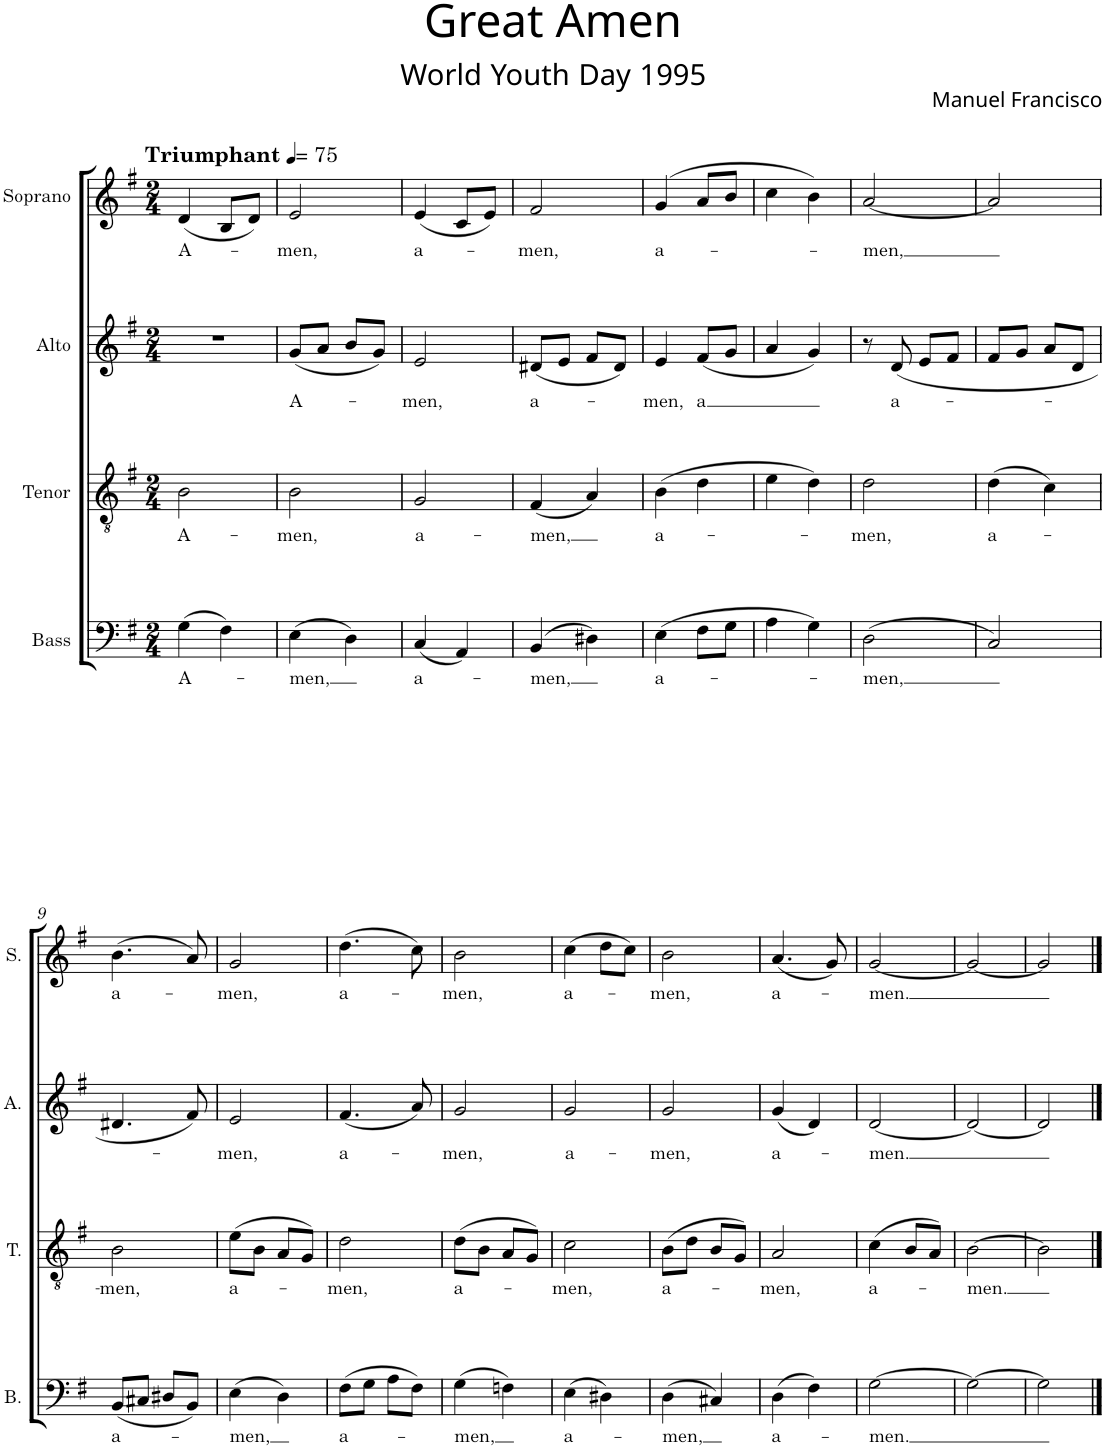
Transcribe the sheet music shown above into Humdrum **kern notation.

**kern	**text	**kern	**text	**kern	**text	**kern	**text
*part4	*part4	*part3	*part3	*part2	*part2	*part1	*part1
*staff4	*staff4	*staff3	*staff3	*staff2	*staff2	*staff1	*staff1
*I"Bass	*	*I"Tenor	*	*I"Alto	*	*I"Soprano	*
*I'B.	*	*I'T.	*	*I'A.	*	*I'S.	*
*clefF4	*	*clefGv2	*	*clefG2	*	*clefG2	*
*k[f#]	*	*k[f#]	*	*k[f#]	*	*k[f#]	*
*M2/4	*	*M2/4	*	*M2/4	*	*M2/4	*
*MM75	*	*MM75	*	*MM75	*	*MM75	*
=1	=1	=1	=1	=1	=1	=1	=1
!	!	!	!	!	!	!LO:TX:a:B:t=Triumphant	!
!	!LO:LY:b	!	!LO:LY:b	!	!	!	!LO:LY:b
(4G\	A-	2B\	A-	2r	.	(4d/	A-
4F#\)	.	.	.	.	.	8B/L	.
.	.	.	.	.	.	8d/J)	.
=2	=2	=2	=2	=2	=2	=2	=2
!	!LO:LY:b	!	!LO:LY:b	!	!LO:LY:b	!	!LO:LY:b
(4E\	-men,	2B\	-men,	(8g/L	A-	2e/	-men,
.	.	.	.	8a/J	.	.	.
4D\)	.	.	.	8b/L	.	.	.
.	.	.	.	8g/J)	.	.	.
=3	=3	=3	=3	=3	=3	=3	=3
!	!LO:LY:b	!	!LO:LY:b	!	!LO:LY:b	!	!LO:LY:b
(4C/	a-	2G/	a-	2e/	-men,	(4e/	a-
4AA/)	.	.	.	.	.	8c/L	.
.	.	.	.	.	.	8e/J)	.
=4	=4	=4	=4	=4	=4	=4	=4
!	!LO:LY:b	!	!LO:LY:b	!	!LO:LY:b	!	!LO:LY:b
(4BB/	-men,	(4F#/	-men,	(8d#X/L	a-	2f#/	-men,
.	.	.	.	8e/J	.	.	.
4D#X\)	.	4A/)	.	8f#/L	.	.	.
.	.	.	.	8d#/J)	.	.	.
=5	=5	=5	=5	=5	=5	=5	=5
!	!LO:LY:b	!	!LO:LY:b	!	!LO:LY:b	!	!LO:LY:b
(4E\	a-	(4B\	a-	4e/	-men,	(4g/	a-
!	!	!	!	!	!LO:LY:b	!	!
8F#\L	.	4d\	.	(8f#/L	a	8a/L	.
8G\J	.	.	.	8g/J	.	8b/J	.
=6	=6	=6	=6	=6	=6	=6	=6
4A\	.	4e\	.	4a/	.	4cc\	.
4G\)	.	4d\)	.	4g/)	.	4b\)	.
=7	=7	=7	=7	=7	=7	=7	=7
!	!LO:LY:b	!	!LO:LY:b	!	!	!	!LO:LY:b
(2D\	-men,	2d\	-men,	8r	.	[2a/	-men,
!	!	!	!	!	!LO:LY:b	!	!
.	.	.	.	(8d/	a-	.	.
.	.	.	.	8e/L	.	.	.
.	.	.	.	8f#/J	.	.	.
=8	=8	=8	=8	=8	=8	=8	=8
!	!	!	!LO:LY:b	!	!	!	!
2C/)	.	(4d\	a-	8f#/L	.	2a/]	.
.	.	.	.	8g/J	.	.	.
.	.	4c\)	.	8a/L	.	.	.
.	.	.	.	8d/J	.	.	.
!!LO:LB:g=z
=9	=9	=9	=9	=9	=9	=9	=9
!	!LO:LY:b	!	!LO:LY:b	!	!	!	!LO:LY:b
(8BB/L	a-	2B\	-men,	4.d#X/	.	(4.b\	a-
8C#X/J	.	.	.	.	.	.	.
8D#X/L	.	.	.	.	.	.	.
8BB/J)	.	.	.	8f#/)	.	8a/)	.
=10	=10	=10	=10	=10	=10	=10	=10
!	!LO:LY:b	!	!LO:LY:b	!	!LO:LY:b	!	!LO:LY:b
(4E\	-men,	(8e\L	a-	2e/	-men,	2g/	-men,
.	.	8B\J	.	.	.	.	.
4D\)	.	8A/L	.	.	.	.	.
.	.	8G/J)	.	.	.	.	.
=11	=11	=11	=11	=11	=11	=11	=11
!	!LO:LY:b	!	!LO:LY:b	!	!LO:LY:b	!	!LO:LY:b
(8F#\L	a-	2d\	-men,	(4.f#/	a-	(4.dd\	a-
8G\J	.	.	.	.	.	.	.
8A\L	.	.	.	.	.	.	.
8F#\J)	.	.	.	8a/)	.	8cc\)	.
=12	=12	=12	=12	=12	=12	=12	=12
!	!LO:LY:b	!	!LO:LY:b	!	!LO:LY:b	!	!LO:LY:b
(4G\	-men,	(8d\L	a-	2g/	-men,	2b\	-men,
.	.	8B\J	.	.	.	.	.
4Fn\)	.	8A/L	.	.	.	.	.
.	.	8G/J)	.	.	.	.	.
=13	=13	=13	=13	=13	=13	=13	=13
!	!LO:LY:b	!	!LO:LY:b	!	!LO:LY:b	!	!LO:LY:b
(4E\	a-	2c\	-men,	2g/	a-	(4cc\	a-
4D#X\)	.	.	.	.	.	8dd\L	.
.	.	.	.	.	.	8cc\J)	.
=14	=14	=14	=14	=14	=14	=14	=14
!	!LO:LY:b	!	!LO:LY:b	!	!LO:LY:b	!	!LO:LY:b
(4D\	-men,	(8B\L	a-	2g/	-men,	2b\	-men,
.	.	8d\J	.	.	.	.	.
4C#X/)	.	8B/L	.	.	.	.	.
.	.	8G/J)	.	.	.	.	.
=15	=15	=15	=15	=15	=15	=15	=15
!	!LO:LY:b	!	!LO:LY:b	!	!LO:LY:b	!	!LO:LY:b
(4D\	a-	2A/	-men,	(4g/	a-	(4.a/	a-
4F#\)	.	.	.	4d/)	.	.	.
.	.	.	.	.	.	8g/)	.
=16	=16	=16	=16	=16	=16	=16	=16
!	!LO:LY:b	!	!LO:LY:b	!	!LO:LY:b	!	!LO:LY:b
[2G\	-men.	(4c\	a-	[2d/	-men.	[2g/	-men.
.	.	8B/L	.	.	.	.	.
.	.	8A/J)	.	.	.	.	.
=17	=17	=17	=17	=17	=17	=17	=17
!	!	!	!LO:LY:b	!	!	!	!
2G\_	.	[2B\	-men.	2d/_	.	2g/_	.
=18	=18	=18	=18	=18	=18	=18	=18
2G\]	.	2B\]	.	2d/]	.	2g/]	.
==	==	==	==	==	==	==	==
*-	*-	*-	*-	*-	*-	*-	*-
